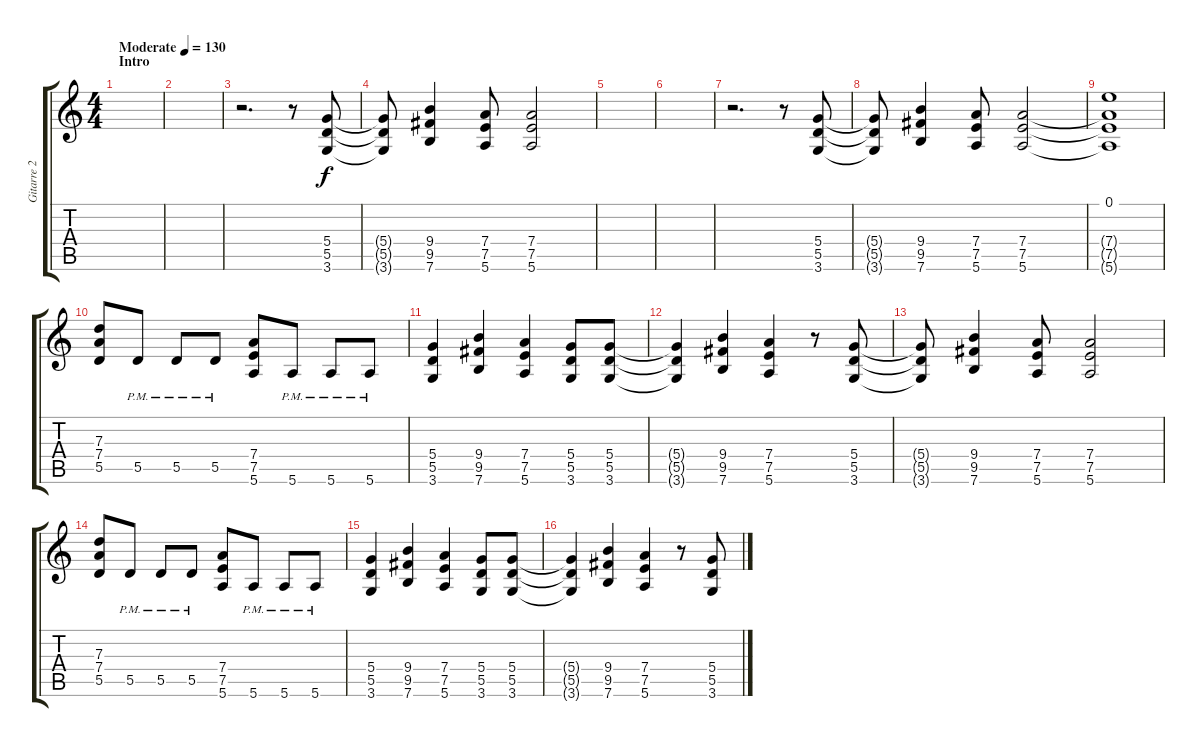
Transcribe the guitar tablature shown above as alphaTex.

\track ("Gitarre 2" "Gitarre 2") {instrument distortionguitar}
\staff {score tabs}
\tuning (E4 B3 G3 D3 A2 E2) {hide}
\ts (4 4)
\section ("" "Intro")
\tempo (130 "Moderate")
\clef g2
\ks c
|
|
r.2{d} r.8 (5.4 5.5 3.6).8 |
(5.4{t} 5.5{t} 3.6{t}).8 (9.4 9.5 7.6).4 (7.4 7.5 5.6).8 (7.4 7.5 5.6).2 |
|
|
r.2{d} r.8 (5.4 5.5 3.6).8 |
(5.4{t} 5.5{t} 3.6{t}).8 (9.4 9.5 7.6).4 (7.4 7.5 5.6).8 (7.4 7.5 5.6).2 |
(0.1 7.4{t} 7.5{t} 5.6{t}).1 |
(7.3 7.4 5.5).8 5.5{pm}.8 5.5{pm}.8 5.5{pm}.8 (7.4 7.5 5.6).8 5.6{pm}.8 5.6{pm}.8 5.6{pm}.8 |
(5.4 5.5 3.6).4 (9.4 9.5 7.6).4 (7.4 7.5 5.6).4 (5.4 5.5 3.6).8 (5.4 5.5 3.6).8 |
(5.4{t} 5.5{t} 3.6{t}).4 (9.4 9.5 7.6).4 (7.4 7.5 5.6).4 r.8 (5.4 5.5 3.6).8 |
(5.4{t} 5.5{t} 3.6{t}).8 (9.4 9.5 7.6).4 (7.4 7.5 5.6).8 (7.4 7.5 5.6).2 |
(7.3 7.4 5.5).8 5.5{pm}.8 5.5{pm}.8 5.5{pm}.8 (7.4 7.5 5.6).8 5.6{pm}.8 5.6{pm}.8 5.6{pm}.8 |
(5.4 5.5 3.6).4 (9.4 9.5 7.6).4 (7.4 7.5 5.6).4 (5.4 5.5 3.6).8 (5.4 5.5 3.6).8 |
(5.4{t} 5.5{t} 3.6{t}).4 (9.4 9.5 7.6).4 (7.4 7.5 5.6).4 r.8 (5.4 5.5 3.6).8
